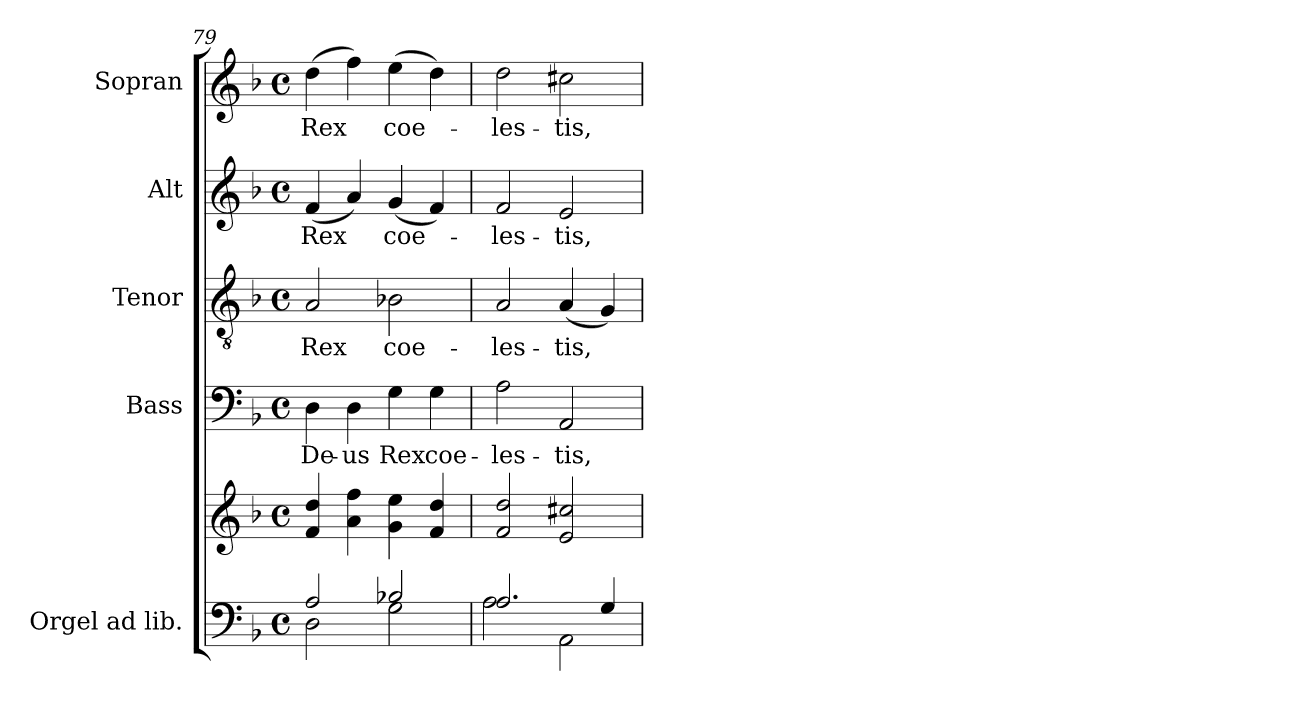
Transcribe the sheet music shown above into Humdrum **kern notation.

**kern	**kern	**kern	**text	**kern	**text	**kern	**text	**kern	**text
*part5	*part5	*part4	*part4	*part3	*part3	*part2	*part2	*part1	*part1
*staff6	*staff5	*staff4	*staff4	*staff3	*staff3	*staff2	*staff2	*staff1	*staff1
*I"Orgel ad lib.	*	*I"Bass	*	*I"Tenor	*	*I"Alt	*	*I"Sopran	*
*	*	*I'B.	*	*I'T.	*	*I'A.	*	*I'S.	*
!!LO:PB:g=z
*clefF4	*clefG2	*clefF4	*	*clefGv2	*	*clefG2	*	*clefG2	*
*k[b-]	*k[b-]	*k[b-]	*	*k[b-]	*	*k[b-]	*	*k[b-]	*
*F:	*F:	*F:	*	*F:	*	*F:	*	*F:	*
*M4/4	*M4/4	*M4/4	*	*M4/4	*	*M4/4	*	*M4/4	*
*met(c)	*met(c)	*met(c)	*	*met(c)	*	*met(c)	*	*met(c)	*
=79	=79	=79	=79	=79	=79	=79	=79	=79	=79
*^	*	*	*	*	*	*	*	*	*
!	!	!	!	!LO:LY:b	!	!LO:LY:b	!	!LO:LY:b	!	!LO:LY:b
2A/	2D\	4f/ 4dd/	4D\	De-	2A/	Rex	(<4f/	Rex	(>4dd\	Rex
!	!	!	!	!LO:LY:b	!	!	!	!	!	!
.	.	4a\ 4ff\	4D\	-us	.	.	4a/)	.	4ff\)	.
!	!	!	!	!LO:LY:b	!	!LO:LY:b	!	!LO:LY:b	!	!LO:LY:b
2B-X/	2G\	4g\ 4ee\	4G\	Rex	2B-X\	coe-	(<4g/	coe-	(>4ee\	coe-
!	!	!	!	!LO:LY:b	!	!	!	!	!	!
.	.	4f/ 4dd/	4G\	coe-	.	.	4f/)	.	4dd\)	.
=80	=80	=80	=80	=80	=80	=80	=80	=80	=80	=80
!	!	!	!	!LO:LY:b	!	!LO:LY:b	!	!LO:LY:b	!	!LO:LY:b
2.A/	2A\	2f/ 2dd/	2A\	-les-	2A/	-les-	2f/	-les-	2dd\	-les-
!	!	!	!	!LO:LY:b	!	!LO:LY:b	!	!LO:LY:b	!	!LO:LY:b
.	2AA\	2e/ 2cc#X/	2AA/	-tis,	(<4A/	-tis,	2e/	-tis,	2cc#X\	-tis,
4G/	.	.	.	.	4G/)	.	.	.	.	.
*v	*v	*	*	*	*	*	*	*	*	*
=	=	=	=	=	=	=	=	=	=
*-	*-	*-	*-	*-	*-	*-	*-	*-	*-
